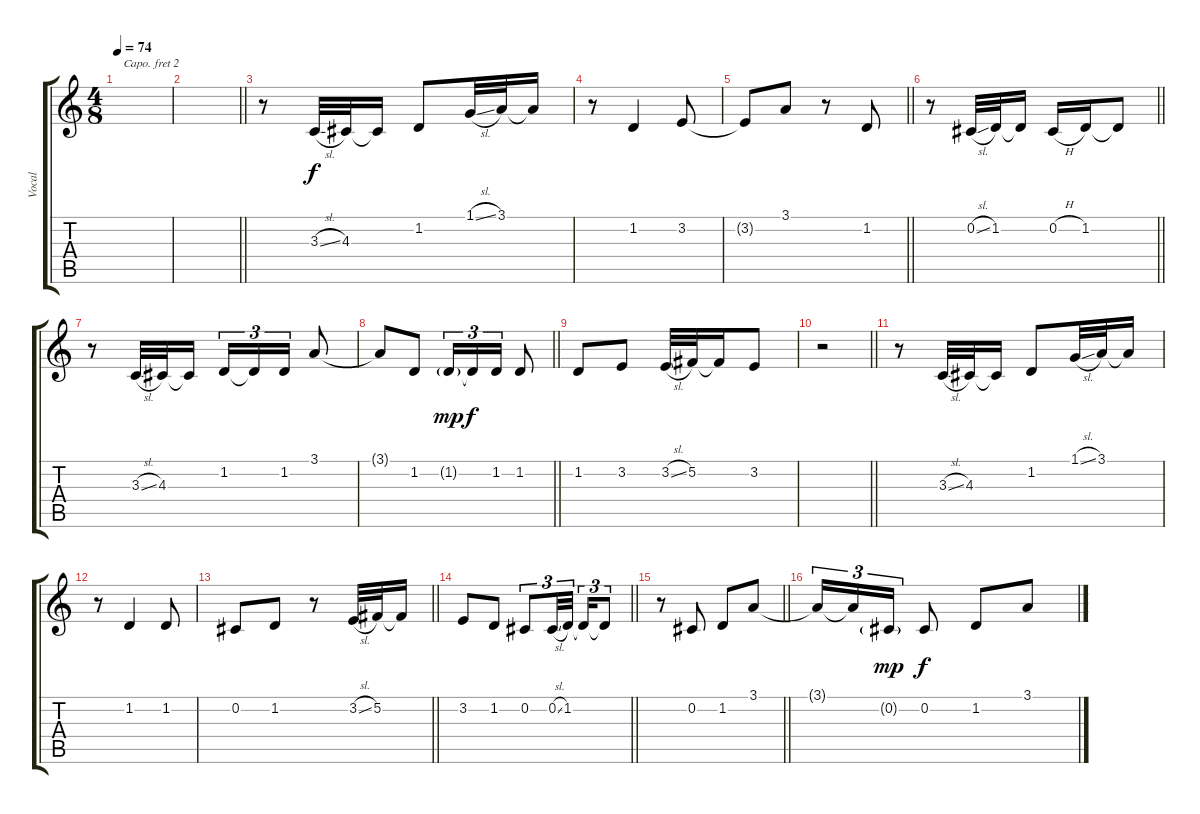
\track ("Vocal" "Vocal") {instrument ocarina}
\staff {score tabs}
\capo 2
\tuning (E4 B3 G3 D3 A2 E2) {hide}
\ts (4 8)
\tempo 74
\clef g2
\ks c
|
\barLineRight lightlight
|
\section ("" "")
r.8 3.3{sl}.32 4.3.32 4.3{t}.16 1.2.8 1.1{sl}.32 3.1.32 3.1{t}.16 |
r.8 1.2.4 3.2.8 |
\barLineRight lightlight
3.2{t}.8 3.1.8 r.8 1.2.8 |
\section ("" "")
\barLineRight lightlight
r.8 0.2{sl}.32 1.2.32 1.2{t}.16 0.2{h}.16 1.2.16 1.2{t}.8 |
\section ("" "")
r.8 3.3{sl}.32 4.3.32 4.3{t}.16 1.2.16{tu (3 2)} 1.2{t}.16{tu (3 2)} 1.2.16{tu (3 2)} 3.1.8 |
\barLineRight lightlight
3.1{t}.8 1.2.8 1.2{g}.16{tu (3 2) dy mp} 1.2{t}.16{tu (3 2) dy f} 1.2.16{tu (3 2)} 1.2.8 |
\section ("" "")
1.2.8 3.2.8 3.2{sl}.32 5.2.32 5.2{t}.16 3.2.8 |
\barLineRight lightlight
r.2 |
\section ("" "")
r.8 3.3{sl}.32 4.3.32 4.3{t}.16 1.2.8 1.1{sl}.32 3.1.32 3.1{t}.16 |
r.8 1.2.4 1.2.8 |
\barLineRight lightlight
0.2.8 1.2.8 r.8 3.2{sl}.32 5.2.32 5.2{t}.16 |
\section ("" "")
\barLineRight lightlight
3.2.8 1.2.8 0.2.8{tu (3 2)} 0.2{sl}.32{tu (3 2)} 1.2.32{tu (3 2)} 1.2{t}.16{tu (3 2)} 1.2{t}.8{tu (3 2)} |
\section ("" "")
\barLineRight lightlight
r.8 0.2.8 1.2.8 3.1.8 |
\section ("" "")
3.1{t}.16{tu (3 2)} 3.1{t}.16{tu (3 2)} 0.2{g}.16{tu (3 2) dy mp} 0.2.8{dy f} 1.2.8 3.1.8
